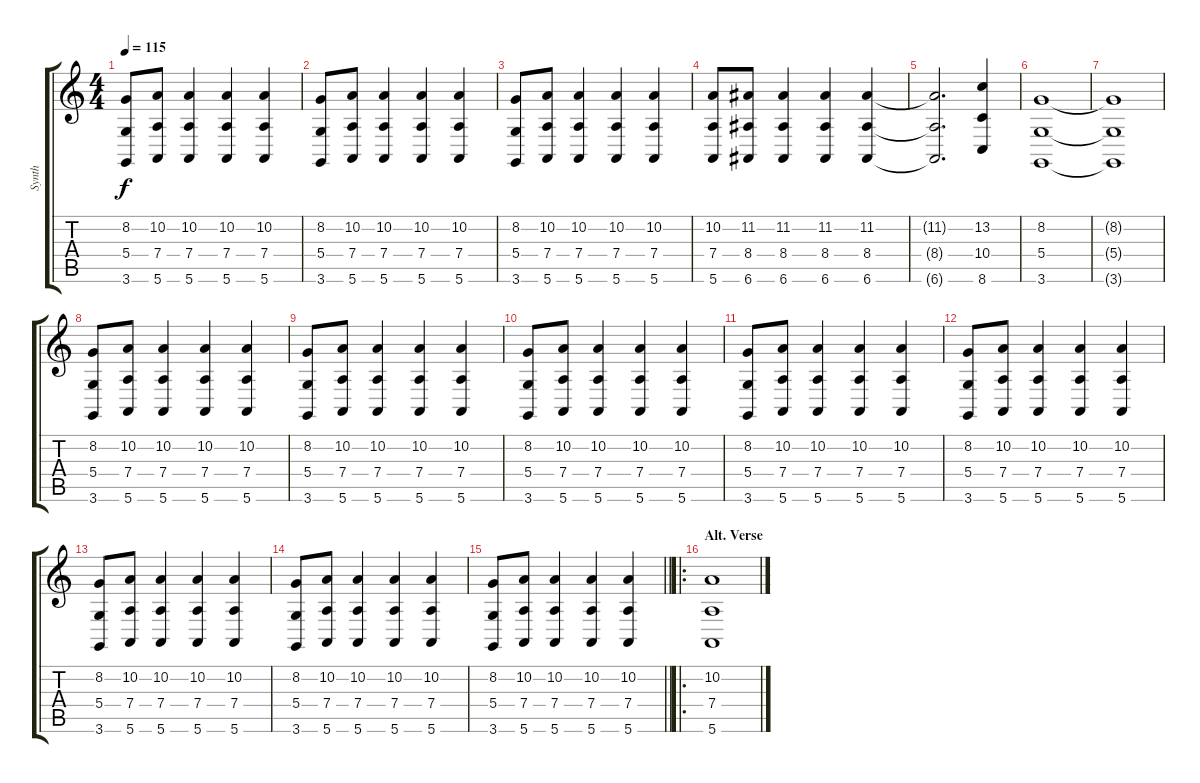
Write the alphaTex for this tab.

\track ("Synth" "Synth") {instrument stringensemble1}
\staff {score tabs}
\tuning (E4 B3 G3 D3 A2 E2) {hide}
\ts (4 4)
\tempo 115
\clef g2
\ks c
(8.2 5.4 3.6).8{dy f} (10.2 7.4 5.6).8 (10.2 7.4 5.6).4 (10.2 7.4 5.6).4 (10.2 7.4 5.6).4 |
(8.2 5.4 3.6).8 (10.2 7.4 5.6).8 (10.2 7.4 5.6).4 (10.2 7.4 5.6).4 (10.2 7.4 5.6).4 |
(8.2 5.4 3.6).8 (10.2 7.4 5.6).8 (10.2 7.4 5.6).4 (10.2 7.4 5.6).4 (10.2 7.4 5.6).4 |
(10.2 7.4 5.6).8 (11.2 8.4 6.6).8 (11.2 8.4 6.6).4 (11.2 8.4 6.6).4 (11.2 8.4 6.6).4 |
(11.2{t} 8.4{t} 6.6{t}).2{d} (13.2 10.4 8.6).4 |
(8.2 5.4 3.6).1 |
(8.2{t} 5.4{t} 3.6{t}).1 |
(8.2 5.4 3.6).8 (10.2 7.4 5.6).8 (10.2 7.4 5.6).4 (10.2 7.4 5.6).4 (10.2 7.4 5.6).4 |
(8.2 5.4 3.6).8 (10.2 7.4 5.6).8 (10.2 7.4 5.6).4 (10.2 7.4 5.6).4 (10.2 7.4 5.6).4 |
(8.2 5.4 3.6).8 (10.2 7.4 5.6).8 (10.2 7.4 5.6).4 (10.2 7.4 5.6).4 (10.2 7.4 5.6).4 |
(8.2 5.4 3.6).8 (10.2 7.4 5.6).8 (10.2 7.4 5.6).4 (10.2 7.4 5.6).4 (10.2 7.4 5.6).4 |
(8.2 5.4 3.6).8 (10.2 7.4 5.6).8 (10.2 7.4 5.6).4 (10.2 7.4 5.6).4 (10.2 7.4 5.6).4 |
(8.2 5.4 3.6).8 (10.2 7.4 5.6).8 (10.2 7.4 5.6).4 (10.2 7.4 5.6).4 (10.2 7.4 5.6).4 |
(8.2 5.4 3.6).8 (10.2 7.4 5.6).8 (10.2 7.4 5.6).4 (10.2 7.4 5.6).4 (10.2 7.4 5.6).4 |
\barLineRight lightlight
(8.2 5.4 3.6).8 (10.2 7.4 5.6).8 (10.2 7.4 5.6).4 (10.2 7.4 5.6).4 (10.2 7.4 5.6).4 |
\ro
\section ("" "Alt. Verse")
(10.2 7.4 5.6).1
